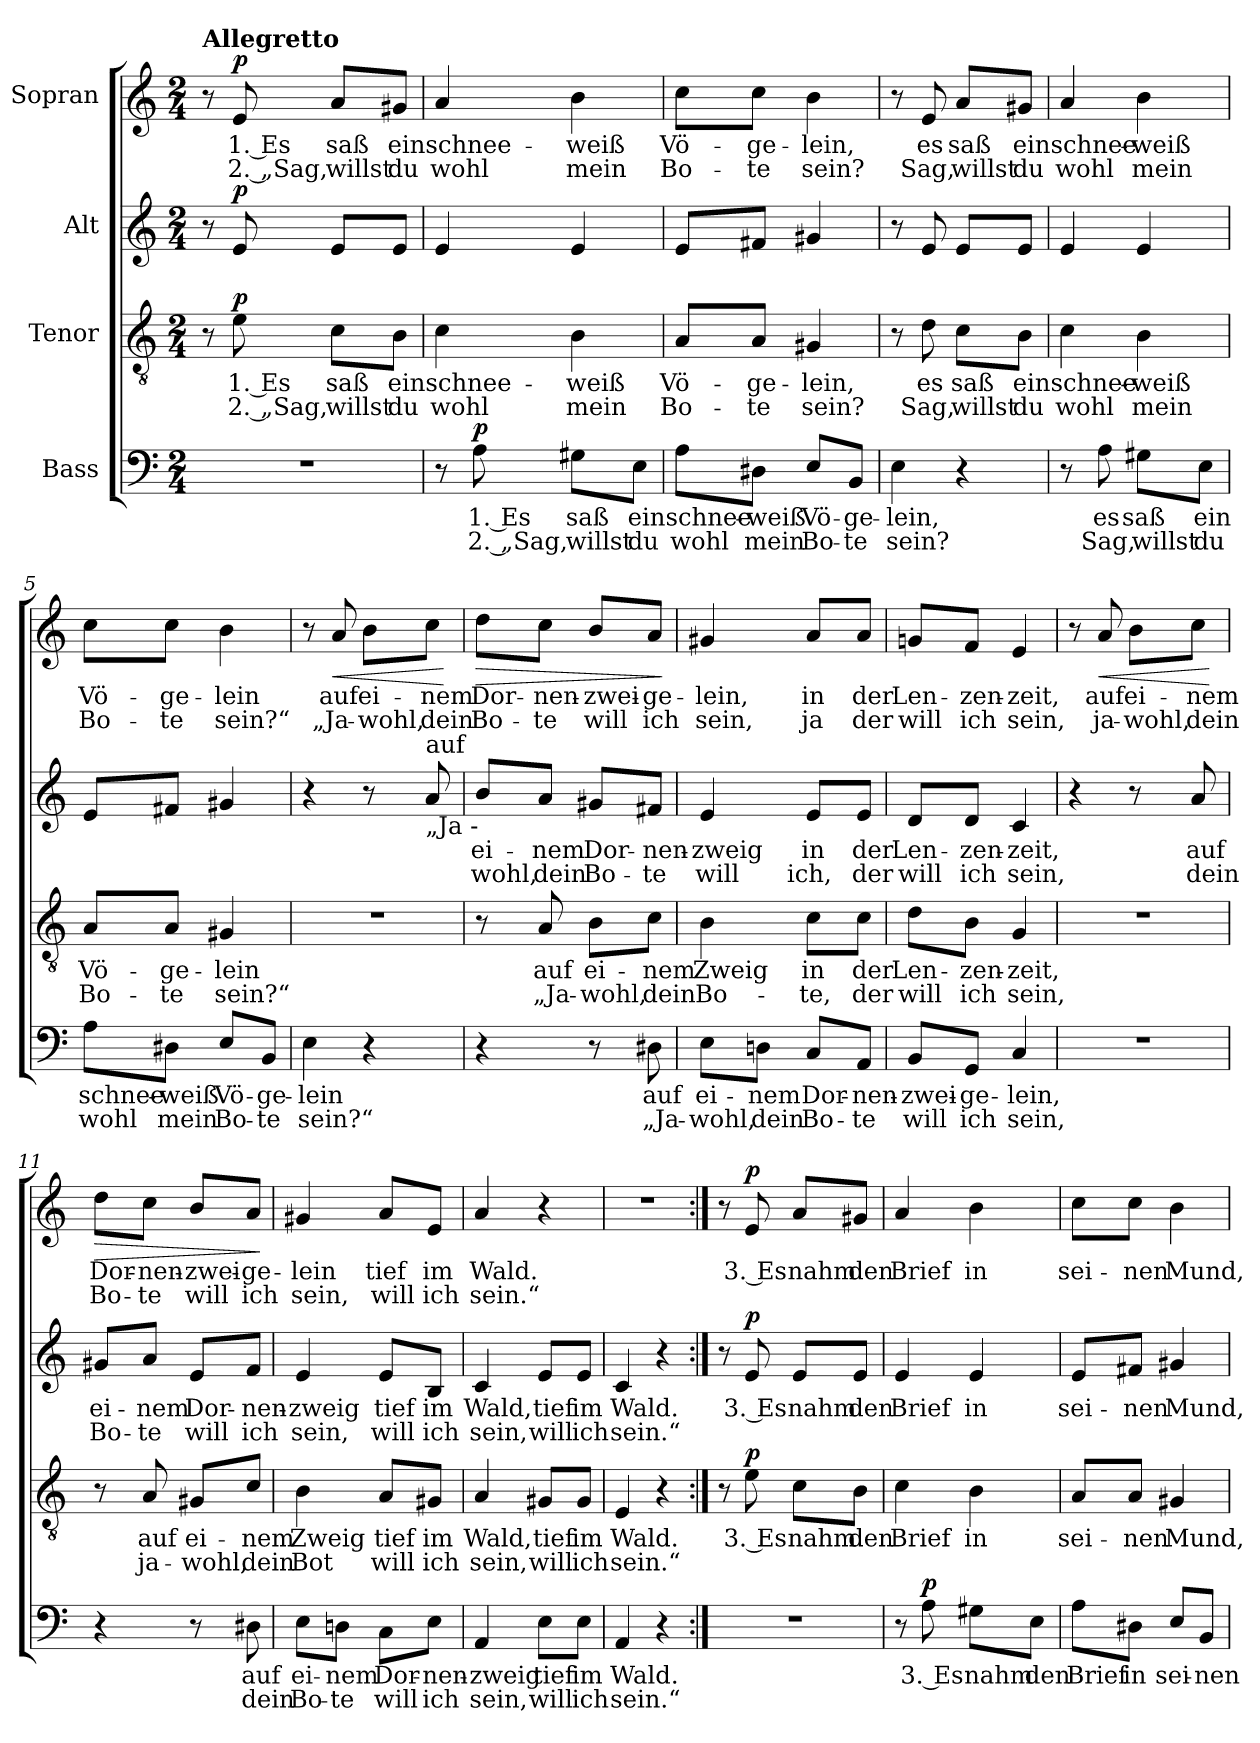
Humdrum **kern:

**kern	**text	**text	**dynam	**kern	**text	**text	**dynam	**kern	**text	**text	**dynam	**kern	**text	**text	**dynam
*part4	*part4	*part4	*part4	*part3	*part3	*part3	*part3	*part2	*part2	*part2	*part2	*part1	*part1	*part1	*part1
*staff4	*staff4	*staff4	*staff4	*staff3	*staff3	*staff3	*staff3	*staff2	*staff2	*staff2	*staff2	*staff1	*staff1	*staff1	*staff1
*I"Bass	*	*	*	*I"Tenor	*	*	*	*I"Alt	*	*	*	*I"Sopran	*	*	*
*clefF4	*	*	*	*clefGv2	*	*	*	*clefG2	*	*	*	*clefG2	*	*	*
*k[]	*	*	*	*k[]	*	*	*	*k[]	*	*	*	*k[]	*	*	*
*M2/4	*	*	*	*M2/4	*	*	*	*M2/4	*	*	*	*M2/4	*	*	*
=	=	=	=	=	=	=	=	=	=	=	=	=	=	=	=
!	!	!	!	!	!	!	!	!	!	!	!	!LO:TX:a:B:t=Allegretto	!	!	!
2r	.	.	.	8r	.	.	.	8r	.	.	.	8r	.	.	.
!	!	!	!	!	!LO:LY:b	!LO:LY:b	!LO:DY:a	!	!	!	!LO:DY:a	!	!LO:LY:b	!LO:LY:b	!LO:DY:a
.	.	.	.	8e\	1. Es	2. „Sag,	p	8e/	.	.	p	8e/	1. Es	2. „Sag,	p
!	!	!	!	!	!LO:LY:b	!LO:LY:b	!	!	!	!	!	!	!LO:LY:b	!LO:LY:b	!
.	.	.	.	8c\L	saß	willst	.	8e/L	.	.	.	8a/L	saß	willst	.
!	!	!	!	!	!LO:LY:b	!LO:LY:b	!	!	!	!	!	!	!LO:LY:b	!LO:LY:b	!
.	.	.	.	8B\J	ein	du	.	8e/J	.	.	.	8g#X/J	ein	du	.
=1	=1	=1	=1	=1	=1	=1	=1	=1	=1	=1	=1	=1	=1	=1	=1
!	!	!	!	!	!LO:LY:b	!LO:LY:b	!	!	!	!	!	!	!LO:LY:b	!LO:LY:b	!
8r	.	.	.	4c\	schnee-	wohl	.	4e/	.	.	.	4a/	schnee-	wohl	.
!	!LO:LY:b	!LO:LY:b	!LO:DY:a	!	!	!	!	!	!	!	!	!	!	!	!
8A\	1. Es	2. „Sag,	p	.	.	.	.	.	.	.	.	.	.	.	.
!	!LO:LY:b	!LO:LY:b	!	!	!LO:LY:b	!LO:LY:b	!	!	!	!	!	!	!LO:LY:b	!LO:LY:b	!
8G#X\L	saß	willst	.	4B\	-weiß	mein	.	4e/	.	.	.	4b\	-weiß	mein	.
!	!LO:LY:b	!LO:LY:b	!	!	!	!	!	!	!	!	!	!	!	!	!
8E\J	ein	du	.	.	.	.	.	.	.	.	.	.	.	.	.
=2	=2	=2	=2	=2	=2	=2	=2	=2	=2	=2	=2	=2	=2	=2	=2
!	!LO:LY:b	!LO:LY:b	!	!	!LO:LY:b	!LO:LY:b	!	!	!	!	!	!	!LO:LY:b	!LO:LY:b	!
8A\L	schnee-	wohl	.	8A/L	Vö-	Bo-	.	8e/L	.	.	.	8cc\L	Vö-	Bo-	.
!	!LO:LY:b	!LO:LY:b	!	!	!LO:LY:b	!LO:LY:b	!	!	!	!	!	!	!LO:LY:b	!LO:LY:b	!
8D#X\J	-weiß	mein	.	8A/J	-ge-	-te	.	8f#X/J	.	.	.	8cc\J	-ge-	-te	.
!	!LO:LY:b	!LO:LY:b	!	!	!LO:LY:b	!LO:LY:b	!	!	!	!	!	!	!LO:LY:b	!LO:LY:b	!
8E/L	Vö-	Bo-	.	4G#X/	-lein,	sein?	.	4g#X/	.	.	.	4b\	-lein,	sein?	.
!	!LO:LY:b	!LO:LY:b	!	!	!	!	!	!	!	!	!	!	!	!	!
8BB/J	-ge-	-te	.	.	.	.	.	.	.	.	.	.	.	.	.
!!LO:LB:g=z
=3	=3	=3	=3	=3	=3	=3	=3	=3	=3	=3	=3	=3	=3	=3	=3
!	!LO:LY:b	!LO:LY:b	!	!	!	!	!	!	!	!	!	!	!	!	!
4E\	-lein,	sein?	.	8r	.	.	.	8r	.	.	.	8r	.	.	.
!	!	!	!	!	!LO:LY:b	!LO:LY:b	!	!	!	!	!	!	!LO:LY:b	!LO:LY:b	!
.	.	.	.	8d\	es	Sag,	.	8e/	.	.	.	8e/	es	Sag,	.
!	!	!	!	!	!LO:LY:b	!LO:LY:b	!	!	!	!	!	!	!LO:LY:b	!LO:LY:b	!
4r	.	.	.	8c\L	saß	willst	.	8e/L	.	.	.	8a/L	saß	willst	.
!	!	!	!	!	!LO:LY:b	!LO:LY:b	!	!	!	!	!	!	!LO:LY:b	!LO:LY:b	!
.	.	.	.	8B\J	ein	du	.	8e/J	.	.	.	8g#X/J	ein	du	.
=4	=4	=4	=4	=4	=4	=4	=4	=4	=4	=4	=4	=4	=4	=4	=4
!	!	!	!	!	!LO:LY:b	!LO:LY:b	!	!	!	!	!	!	!LO:LY:b	!LO:LY:b	!
8r	.	.	.	4c\	schnee-	wohl	.	4e/	.	.	.	4a/	schnee-	wohl	.
!	!LO:LY:b	!LO:LY:b	!	!	!	!	!	!	!	!	!	!	!	!	!
8A\	es	Sag,	.	.	.	.	.	.	.	.	.	.	.	.	.
!	!LO:LY:b	!LO:LY:b	!	!	!LO:LY:b	!LO:LY:b	!	!	!	!	!	!	!LO:LY:b	!LO:LY:b	!
8G#X\L	saß	willst	.	4B\	-weiß	mein	.	4e/	.	.	.	4b\	-weiß	mein	.
!	!LO:LY:b	!LO:LY:b	!	!	!	!	!	!	!	!	!	!	!	!	!
8E\J	ein	du	.	.	.	.	.	.	.	.	.	.	.	.	.
=5	=5	=5	=5	=5	=5	=5	=5	=5	=5	=5	=5	=5	=5	=5	=5
!	!LO:LY:b	!LO:LY:b	!	!	!LO:LY:b	!LO:LY:b	!	!	!	!	!	!	!LO:LY:b	!LO:LY:b	!
8A\L	schnee-	wohl	.	8A/L	Vö-	Bo-	.	8e/L	.	.	.	8cc\L	Vö-	Bo-	.
!	!LO:LY:b	!LO:LY:b	!	!	!LO:LY:b	!LO:LY:b	!	!	!	!	!	!	!LO:LY:b	!LO:LY:b	!
8D#X\J	-weiß	mein	.	8A/J	-ge-	-te	.	8f#X/J	.	.	.	8cc\J	-ge-	-te	.
!	!LO:LY:b	!LO:LY:b	!	!	!LO:LY:b	!LO:LY:b	!	!	!	!	!	!	!LO:LY:b	!LO:LY:b	!
8E/L	Vö-	Bo-	.	4G#X/	-lein	sein?“	.	4g#X/	.	.	.	4b\	-lein	sein?“	.
!	!LO:LY:b	!LO:LY:b	!	!	!	!	!	!	!	!	!	!	!	!	!
8BB/J	-ge-	-te	.	.	.	.	.	.	.	.	.	.	.	.	.
=6	=6	=6	=6	=6	=6	=6	=6	=6	=6	=6	=6	=6	=6	=6	=6
!	!LO:LY:b	!LO:LY:b	!	!	!	!	!	!	!	!	!	!	!	!	!
4E\	-lein	sein?“	.	2r	.	.	.	4r	.	.	.	8r	.	.	.
!	!	!	!	!	!	!	!	!	!	!	!	!	!LO:LY:b	!LO:LY:b	!LO:HP:b
.	.	.	.	.	.	.	.	.	.	.	.	8a/	auf	„Ja-	<
!	!	!	!	!	!	!	!	!	!	!	!	!	!LO:LY:b	!LO:LY:b	!
4r	.	.	.	.	.	.	.	8r	.	.	.	8b\L	ei-	-wohl,	.
!	!	!	!	!	!	!	!	!LO:TX:a:t=auf	!	!	!	!	!	!	!
!	!	!	!	!	!	!	!	!LO:TX:b:t=„Ja -	!	!	!	!	!	!	!
!	!	!	!	!	!	!	!	!	!	!	!	!	!LO:LY:b	!LO:LY:b	!
.	.	.	.	.	.	.	.	8a/	.	.	.	8cc\J	-nem	dein	.
.	.	.	.	.	.	.	.	.	.	.	.	.	.	.	[
!!LO:LB:g=z
=7	=7	=7	=7	=7	=7	=7	=7	=7	=7	=7	=7	=7	=7	=7	=7
!	!	!	!	!	!	!	!	!	!LO:LY:b	!LO:LY:b	!	!	!LO:LY:b	!LO:LY:b	!LO:HP:b
4r	.	.	.	8r	.	.	.	8b/L	ei-	wohl,	.	8dd\L	Dor-	Bo-	>
!	!	!	!	!	!LO:LY:b	!LO:LY:b	!	!	!LO:LY:b	!LO:LY:b	!	!	!LO:LY:b	!LO:LY:b	!
.	.	.	.	8A/	auf	„Ja-	.	8a/J	-nem	dein	.	8cc\J	-nen-	-te	.
!	!	!	!	!	!LO:LY:b	!LO:LY:b	!	!	!LO:LY:b	!LO:LY:b	!	!	!LO:LY:b	!LO:LY:b	!
8r	.	.	.	8B\L	ei-	-wohl,	.	8g#X/L	Dor-	Bo-	.	8b/L	-zwei-	will	.
!	!LO:LY:b	!LO:LY:b	!	!	!LO:LY:b	!LO:LY:b	!	!	!LO:LY:b	!LO:LY:b	!	!	!LO:LY:b	!LO:LY:b	!
8D#X\	auf	„Ja-	.	8c\J	-nem	dein	.	8f#X/J	-nen-	-te	.	8a/J	-ge-	ich	.
.	.	.	.	.	.	.	.	.	.	.	.	.	.	.	]
=8	=8	=8	=8	=8	=8	=8	=8	=8	=8	=8	=8	=8	=8	=8	=8
!	!LO:LY:b	!LO:LY:b	!	!	!LO:LY:b	!LO:LY:b	!	!	!LO:LY:b	!LO:LY:b	!	!	!LO:LY:b	!LO:LY:b	!
8E\L	ei-	-wohl,	.	4B\	-Zweig	Bo-	.	4e/	-zweig	will	.	4g#X/	-lein,	sein,	.
!	!LO:LY:b	!LO:LY:b	!	!	!	!	!	!	!	!	!	!	!	!	!
8Dn\J	-nem	dein	.	.	.	.	.	.	.	.	.	.	.	.	.
!	!LO:LY:b	!LO:LY:b	!	!	!LO:LY:b	!LO:LY:b	!	!	!LO:LY:b	!LO:LY:b	!	!	!LO:LY:b	!LO:LY:b	!
8C/L	Dor-	Bo-	.	8c\L	in	-te,	.	8e/L	in	ich,	.	8a/L	in	ja	.
!	!LO:LY:b	!LO:LY:b	!	!	!LO:LY:b	!LO:LY:b	!	!	!LO:LY:b	!LO:LY:b	!	!	!LO:LY:b	!LO:LY:b	!
8AA/J	-nen-	-te	.	8c\J	der	der	.	8e/J	der	der	.	8a/J	der	der	.
=9	=9	=9	=9	=9	=9	=9	=9	=9	=9	=9	=9	=9	=9	=9	=9
!	!LO:LY:b	!LO:LY:b	!	!	!LO:LY:b	!LO:LY:b	!	!	!LO:LY:b	!LO:LY:b	!	!	!LO:LY:b	!LO:LY:b	!
8BB/L	-zwei-	will	.	8d\L	Len-	will	.	8d/L	Len-	will	.	8gn/L	Len-	will	.
!	!LO:LY:b	!LO:LY:b	!	!	!LO:LY:b	!LO:LY:b	!	!	!LO:LY:b	!LO:LY:b	!	!	!LO:LY:b	!LO:LY:b	!
8GG/J	-ge-	ich	.	8B\J	-zen-	ich	.	8d/J	-zen-	ich	.	8f/J	-zen-	ich	.
!	!LO:LY:b	!LO:LY:b	!	!	!LO:LY:b	!LO:LY:b	!	!	!LO:LY:b	!LO:LY:b	!	!	!LO:LY:b	!LO:LY:b	!
4C/	-lein,	sein,	.	4G/	-zeit,	sein,	.	4c/	-zeit,	sein,	.	4e/	-zeit,	sein,	.
=10	=10	=10	=10	=10	=10	=10	=10	=10	=10	=10	=10	=10	=10	=10	=10
2r	.	.	.	2r	.	.	.	4r	.	.	.	8r	.	.	.
!	!	!	!	!	!	!	!	!	!	!	!	!	!LO:LY:b	!LO:LY:b	!LO:HP:b
.	.	.	.	.	.	.	.	.	.	.	.	8a/	auf	ja-	<
!	!	!	!	!	!	!	!	!	!	!	!	!	!LO:LY:b	!LO:LY:b	!
.	.	.	.	.	.	.	.	8r	.	.	.	8b\L	ei-	-wohl,	.
!	!	!	!	!	!	!	!	!	!LO:LY:b	!LO:LY:b	!	!	!LO:LY:b	!LO:LY:b	!
.	.	.	.	.	.	.	.	8a/	auf	dein	.	8cc\J	-nem	dein	.
.	.	.	.	.	.	.	.	.	.	.	.	.	.	.	[
!!LO:PB:g=z
=11	=11	=11	=11	=11	=11	=11	=11	=11	=11	=11	=11	=11	=11	=11	=11
!	!	!	!	!	!	!	!	!	!LO:LY:b	!LO:LY:b	!	!	!LO:LY:b	!LO:LY:b	!LO:HP:b
4r	.	.	.	8r	.	.	.	8g#X/L	ei-	Bo-	.	8dd\L	Dor-	Bo-	>
!	!	!	!	!	!LO:LY:b	!LO:LY:b	!	!	!LO:LY:b	!LO:LY:b	!	!	!LO:LY:b	!LO:LY:b	!
.	.	.	.	8A/	auf	ja-	.	8a/J	-nem	-te	.	8cc\J	-nen-	-te	.
!	!	!	!	!	!LO:LY:b	!LO:LY:b	!	!	!LO:LY:b	!LO:LY:b	!	!	!LO:LY:b	!LO:LY:b	!
8r	.	.	.	8G#X/L	ei-	-wohl,	.	8e/L	Dor-	will	.	8b/L	-zwei-	will	.
!	!LO:LY:b	!LO:LY:b	!	!	!LO:LY:b	!LO:LY:b	!	!	!LO:LY:b	!LO:LY:b	!	!	!LO:LY:b	!LO:LY:b	!
8D#X\	auf	dein	.	8c/J	-nem	dein	.	8f/J	-nen-	ich	.	8a/J	-ge-	ich	.
.	.	.	.	.	.	.	.	.	.	.	.	.	.	.	]
=12	=12	=12	=12	=12	=12	=12	=12	=12	=12	=12	=12	=12	=12	=12	=12
!	!LO:LY:b	!LO:LY:b	!	!	!LO:LY:b	!LO:LY:b	!	!	!LO:LY:b	!LO:LY:b	!	!	!LO:LY:b	!LO:LY:b	!
8E\L	ei-	Bo-	.	4B\	-Zweig	Bot	.	4e/	-zweig	sein,	.	4g#X/	-lein	sein,	.
!	!LO:LY:b	!LO:LY:b	!	!	!	!	!	!	!	!	!	!	!	!	!
8Dn\J	-nem	-te	.	.	.	.	.	.	.	.	.	.	.	.	.
!	!LO:LY:b	!LO:LY:b	!	!	!LO:LY:b	!LO:LY:b	!	!	!LO:LY:b	!LO:LY:b	!	!	!LO:LY:b	!LO:LY:b	!
8C\L	Dor-	will	.	8A/L	tief	will	.	8e/L	tief	will	.	8a/L	tief	will	.
!	!LO:LY:b	!LO:LY:b	!	!	!LO:LY:b	!LO:LY:b	!	!	!LO:LY:b	!LO:LY:b	!	!	!LO:LY:b	!LO:LY:b	!
8E\J	-nen-	ich	.	8G#X/J	im	ich	.	8B/J	im	ich	.	8e/J	im	ich	.
=13	=13	=13	=13	=13	=13	=13	=13	=13	=13	=13	=13	=13	=13	=13	=13
!	!LO:LY:b	!LO:LY:b	!	!	!LO:LY:b	!LO:LY:b	!	!	!LO:LY:b	!LO:LY:b	!	!	!LO:LY:b	!LO:LY:b	!
4AA/	-zweig	sein,	.	4A/	Wald,	sein,	.	4c/	Wald,	sein,	.	4a/	Wald.	sein.“	.
!	!LO:LY:b	!LO:LY:b	!	!	!LO:LY:b	!LO:LY:b	!	!	!LO:LY:b	!LO:LY:b	!	!	!	!	!
8E\L	tief	will	.	8G#X/L	tief	will	.	8e/L	tief	will	.	4r	.	.	.
!	!LO:LY:b	!LO:LY:b	!	!	!LO:LY:b	!LO:LY:b	!	!	!LO:LY:b	!LO:LY:b	!	!	!	!	!
8E\J	im	ich	.	8G#/J	im	ich	.	8e/J	im	ich	.	.	.	.	.
=14	=14	=14	=14	=14	=14	=14	=14	=14	=14	=14	=14	=14	=14	=14	=14
!	!LO:LY:b	!LO:LY:b	!	!	!LO:LY:b	!LO:LY:b	!	!	!LO:LY:b	!LO:LY:b	!	!	!	!	!
4AA/	Wald.	sein.“	.	4E/	Wald.	sein.“	.	4c/	Wald.	sein.“	.	2r	.	.	.
4r	.	.	.	4r	.	.	.	4r	.	.	.	.	.	.	.
!!LO:LB:g=z
=15:|!	=15:|!	=15:|!	=15:|!	=15:|!	=15:|!	=15:|!	=15:|!	=15:|!	=15:|!	=15:|!	=15:|!	=15:|!	=15:|!	=15:|!	=15:|!
2r	.	.	.	8r	.	.	.	8r	.	.	.	8r	.	.	.
!	!	!	!	!	!LO:LY:b	!	!LO:DY:a	!	!LO:LY:b	!	!LO:DY:a	!	!LO:LY:b	!	!LO:DY:a
.	.	.	.	8e\	3. Es	.	p	8e/	3. Es	.	p	8e/	3. Es	.	p
!	!	!	!	!	!LO:LY:b	!	!	!	!LO:LY:b	!	!	!	!LO:LY:b	!	!
.	.	.	.	8c\L	nahm	.	.	8e/L	nahm	.	.	8a/L	nahm	.	.
!	!	!	!	!	!LO:LY:b	!	!	!	!LO:LY:b	!	!	!	!LO:LY:b	!	!
.	.	.	.	8B\J	den	.	.	8e/J	den	.	.	8g#X/J	den	.	.
=16	=16	=16	=16	=16	=16	=16	=16	=16	=16	=16	=16	=16	=16	=16	=16
!	!	!	!	!	!LO:LY:b	!	!	!	!LO:LY:b	!	!	!	!LO:LY:b	!	!
8r	.	.	.	4c\	Brief	.	.	4e/	Brief	.	.	4a/	Brief	.	.
!	!LO:LY:b	!	!LO:DY:a	!	!	!	!	!	!	!	!	!	!	!	!
8A\	3. Es	.	p	.	.	.	.	.	.	.	.	.	.	.	.
!	!LO:LY:b	!	!	!	!LO:LY:b	!	!	!	!LO:LY:b	!	!	!	!LO:LY:b	!	!
8G#X\L	nahm	.	.	4B\	in	.	.	4e/	in	.	.	4b\	in	.	.
!	!LO:LY:b	!	!	!	!	!	!	!	!	!	!	!	!	!	!
8E\J	den	.	.	.	.	.	.	.	.	.	.	.	.	.	.
=17	=17	=17	=17	=17	=17	=17	=17	=17	=17	=17	=17	=17	=17	=17	=17
!	!LO:LY:b	!	!	!	!LO:LY:b	!	!	!	!LO:LY:b	!	!	!	!LO:LY:b	!	!
8A\L	Brief	.	.	8A/L	sei-	.	.	8e/L	sei-	.	.	8cc\L	sei-	.	.
!	!LO:LY:b	!	!	!	!LO:LY:b	!	!	!	!LO:LY:b	!	!	!	!LO:LY:b	!	!
8D#X\J	in	.	.	8A/J	-nen	.	.	8f#X/J	-nen	.	.	8cc\J	-nen	.	.
!	!LO:LY:b	!	!	!	!LO:LY:b	!	!	!	!LO:LY:b	!	!	!	!LO:LY:b	!	!
8E/L	sei-	.	.	4G#X/	Mund,	.	.	4g#X/	Mund,	.	.	4b\	Mund,	.	.
!	!LO:LY:b	!	!	!	!	!	!	!	!	!	!	!	!	!	!
8BB/J	-nen	.	.	.	.	.	.	.	.	.	.	.	.	.	.
=	=	=	=	=	=	=	=	=	=	=	=	=	=	=	=
*-	*-	*-	*-	*-	*-	*-	*-	*-	*-	*-	*-	*-	*-	*-	*-
